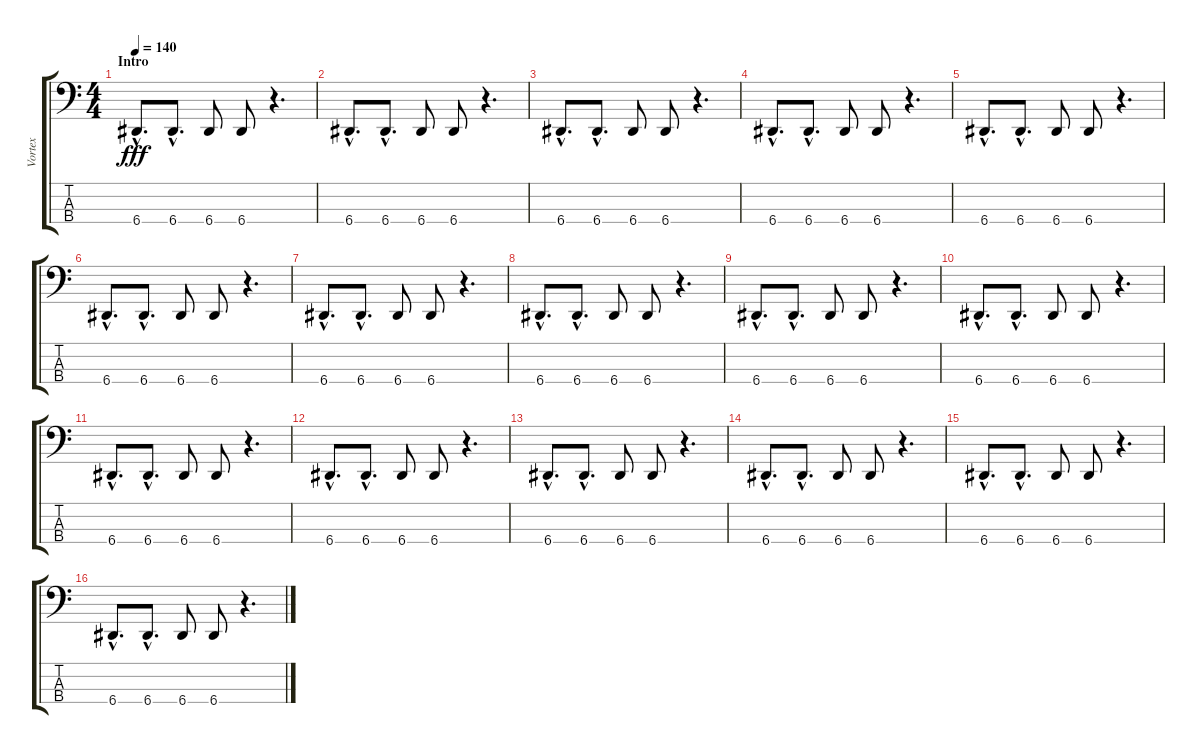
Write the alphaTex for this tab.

\track ("Vortex" "Vortex") {instrument electricbassfinger}
\staff {score tabs}
\tuning (C2 G1 D1 A0) {hide}
\ts (4 4)
\section ("" "Intro")
\tempo 140
\clef f4
\ks c
6.4{hac}.8{d dy fff instrument electricbassfinger} 6.4{hac}.8{d} 6.4.8 6.4.8 r.4{d} |
6.4{hac}.8{d} 6.4{hac}.8{d} 6.4.8 6.4.8 r.4{d} |
6.4{hac}.8{d} 6.4{hac}.8{d} 6.4.8 6.4.8 r.4{d} |
6.4{hac}.8{d} 6.4{hac}.8{d} 6.4.8 6.4.8 r.4{d} |
6.4{hac}.8{d} 6.4{hac}.8{d} 6.4.8 6.4.8 r.4{d} |
6.4{hac}.8{d} 6.4{hac}.8{d} 6.4.8 6.4.8 r.4{d} |
6.4{hac}.8{d} 6.4{hac}.8{d} 6.4.8 6.4.8 r.4{d} |
6.4{hac}.8{d} 6.4{hac}.8{d} 6.4.8 6.4.8 r.4{d} |
6.4{hac}.8{d} 6.4{hac}.8{d} 6.4.8 6.4.8 r.4{d} |
6.4{hac}.8{d} 6.4{hac}.8{d} 6.4.8 6.4.8 r.4{d} |
6.4{hac}.8{d} 6.4{hac}.8{d} 6.4.8 6.4.8 r.4{d} |
6.4{hac}.8{d} 6.4{hac}.8{d} 6.4.8 6.4.8 r.4{d} |
6.4{hac}.8{d} 6.4{hac}.8{d} 6.4.8 6.4.8 r.4{d} |
6.4{hac}.8{d} 6.4{hac}.8{d} 6.4.8 6.4.8 r.4{d} |
6.4{hac}.8{d} 6.4{hac}.8{d} 6.4.8 6.4.8 r.4{d} |
6.4{hac}.8{d} 6.4{hac}.8{d} 6.4.8 6.4.8 r.4{d}
